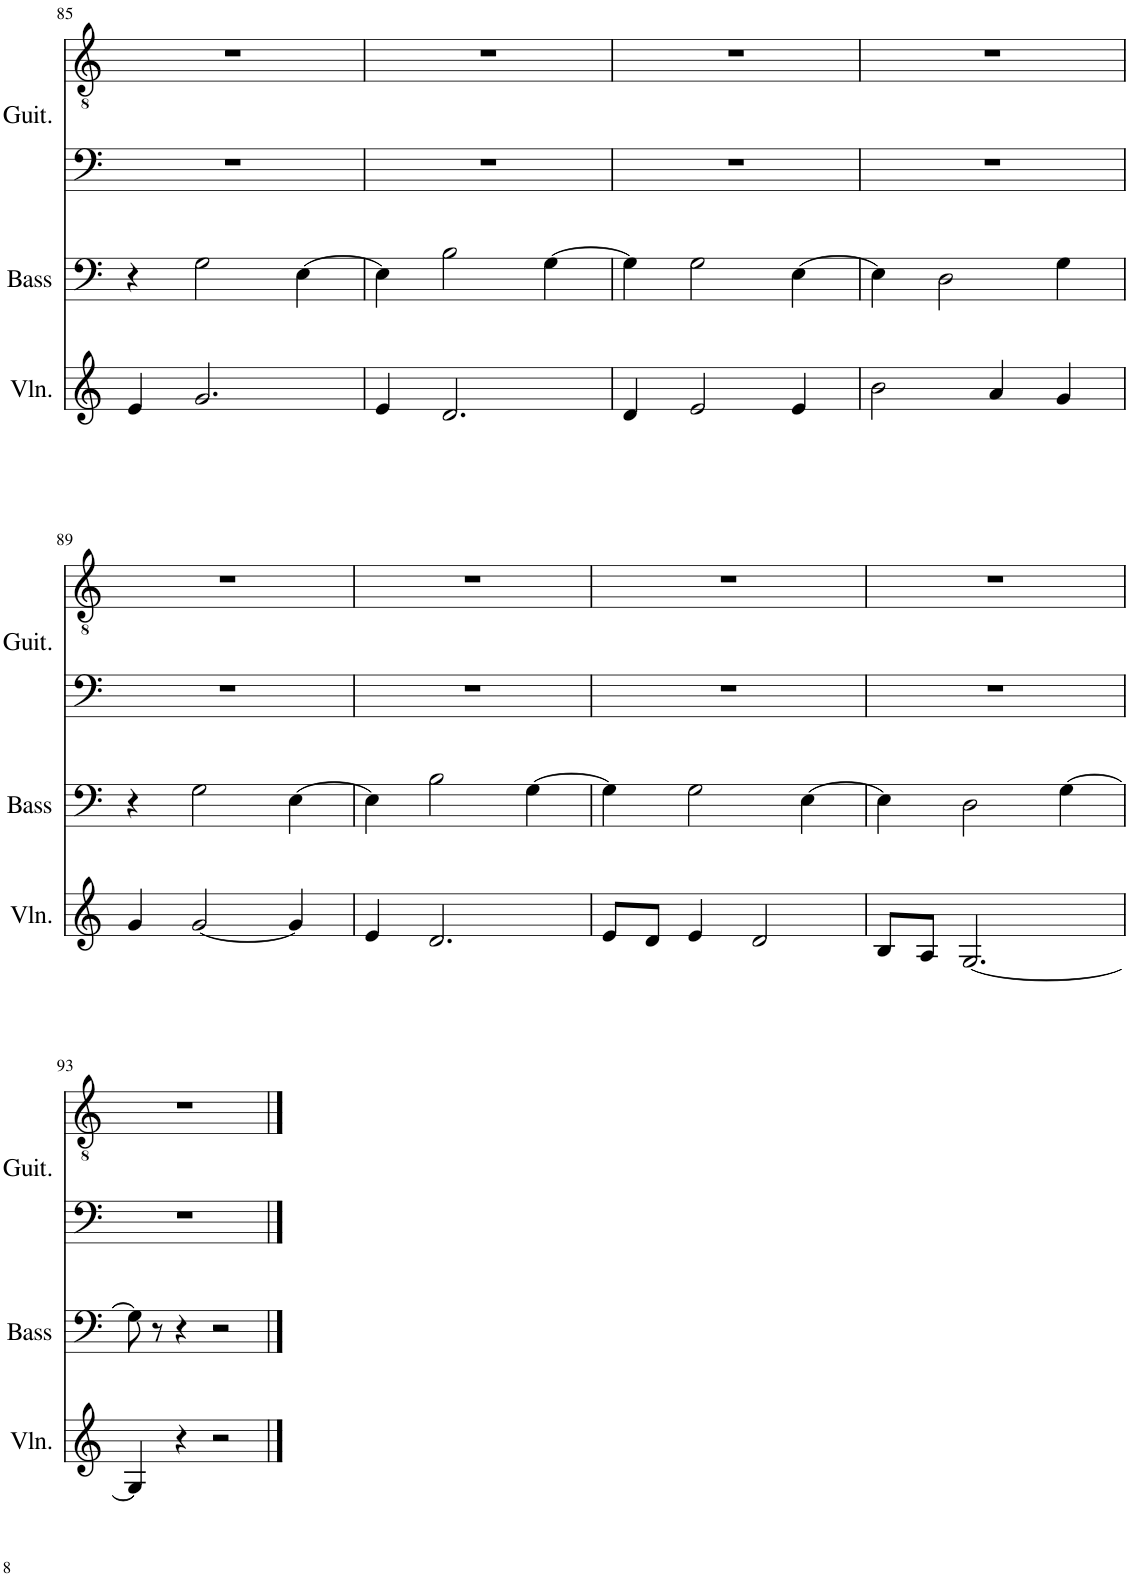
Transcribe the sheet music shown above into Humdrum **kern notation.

**kern	**kern	**kern	**kern
*part3	*part2	*part1	*part1
*staff4	*staff3	*staff2	*staff1
*I"Violin	*I"Acoustic Bass	*I"Classical Guitar	*
*I'Vln.	*I'Bass	*I'Guit.	*
!!LO:PB:g=z
*clefG2	*clefF4	*clefF4	*clefGv2
*	*Trd7c12	*	*
*k[]	*k[]	*k[]	*k[]
*M4/4	*M4/4	*M4/4	*M4/4
=85	=85	=85	=85
4e/	4r	1r	1r
2.g/	2G\	.	.
.	[4E\	.	.
=86	=86	=86	=86
4e/	4E\]	1r	1r
2.d/	2B\	.	.
.	[4G\	.	.
=87	=87	=87	=87
4d/	4G\]	1r	1r
2e/	2G\	.	.
4e/	[4E\	.	.
=88	=88	=88	=88
2b\	4E\]	1r	1r
.	2D\	.	.
4a/	.	.	.
4g/	4G\	.	.
!!LO:LB:g=z
=89	=89	=89	=89
4g/	4r	1r	1r
[2g/	2G\	.	.
4g/]	[4E\	.	.
=90	=90	=90	=90
4e/	4E\]	1r	1r
2.d/	2B\	.	.
.	[4G\	.	.
=91	=91	=91	=91
8e/L	4G\]	1r	1r
8d/J	.	.	.
4e/	2G\	.	.
2d/	.	.	.
.	[4E\	.	.
=92	=92	=92	=92
8B/L	4E\]	1r	1r
8A/J	.	.	.
[2.G/	2D\	.	.
.	[4G\	.	.
!!LO:LB:g=z
=93	=93	=93	=93
4G/]	8G\]	1r	1r
.	8r	.	.
4r	4r	.	.
2r	2r	.	.
==	==	==	==
*-	*-	*-	*-
